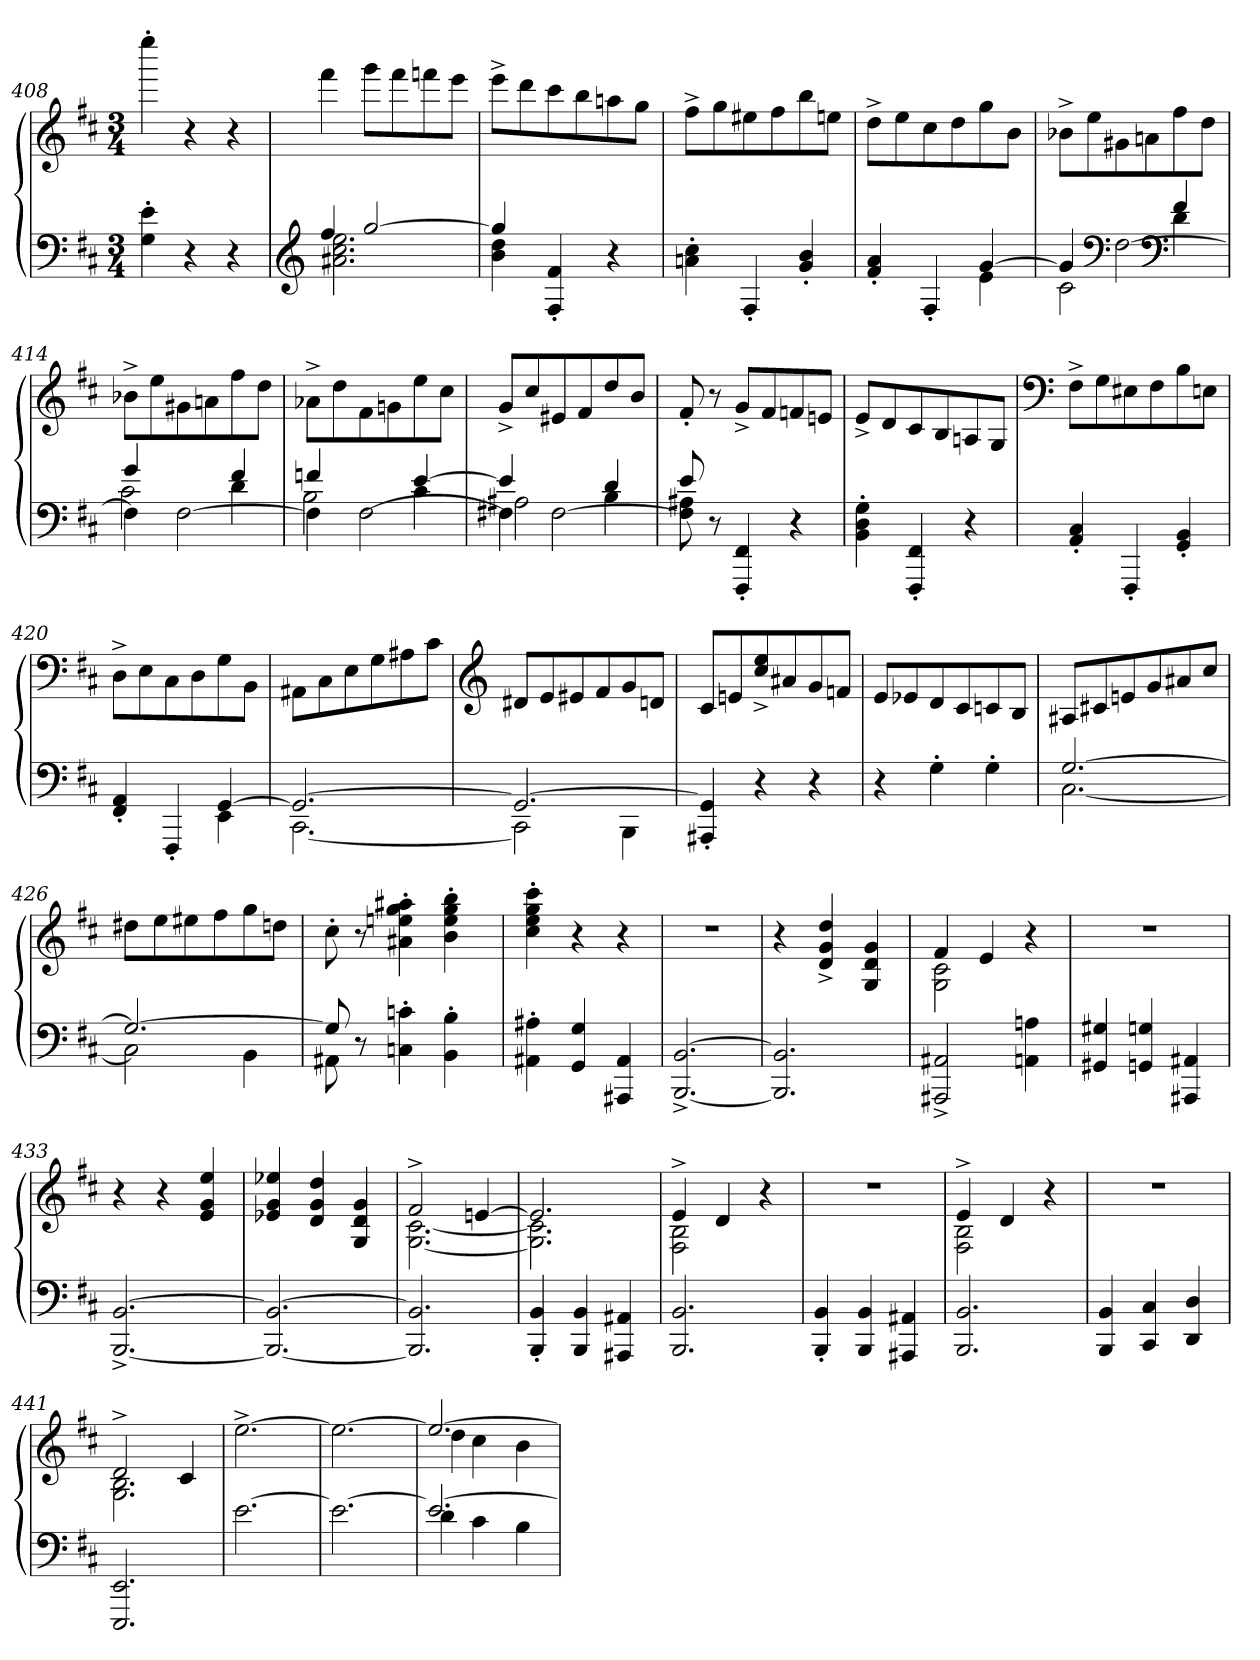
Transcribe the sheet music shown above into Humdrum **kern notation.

**kern	**kern
*part2	*part1
*staff2	*staff1
*clefF4	*clefG2
*k[f#c#]	*k[f#c#]
*M3/4	*M3/4
=408	=408
4G\'> 4e\'>	4eeee'>\
4r	4r
4r	4r
=409	=409
*clefG2	*
*^	*
4ff#/	2.a#X\ 2.cc#\ 2.ee\	4fff#\
[2gg/	.	8ggg\L
.	.	8fff#\
.	.	8fffn\
.	.	8eee\J
=410	=410	=410
4gg/]	4b\ 4dd\	8eee^>\L
.	.	8ddd\
4F#/'> 4f#/'>	2ryy	8ccc#\
.	.	8bb\
4r	.	8aan\
.	.	8gg\J
*v	*v	*
=411	=411
4an\'> 4cc#\'>	8ff#^>\L
.	8gg\
4F#'>/	8ee#X\
.	8ff#\
4g/'> 4b/'>	8bb\
.	8een\J
=412	=412
*^	*
4f#/'> 4a/'>	2ryy	8dd^>\L
.	.	8ee\
4F#'>/	.	8cc#\
.	.	8dd\
[4g/	4e\	8gg\
.	.	8b\J
=413	=413	=413
*	*^	*
4g/]	2c#\	2ryy	8b-X^>\L
.	.	.	8ee\
*clefF4	*	*	*
[2F#\	.	.	8g#X\
.	.	.	8an\
*clefF4	*	*	*
.	4d\	4f#/	8ff#\
.	.	.	8dd\J
=414	=414	=414	=414
4F#\]	2c#\	4g/	8b-X^>\L
.	.	.	8ee\
[2F#\	.	4ryy	8g#X\
.	.	.	8an\
.	4d\	4f#/	8ff#\
.	.	.	8dd\J
=415	=415	=415	=415
4F#\]	2B\	4fn/	8a-X^>\L
.	.	.	8dd\
[2F#\	.	4ryy	8f#\
.	.	.	8gn\
.	4c#\	[4e/	8ee\
.	.	.	8cc#\J
=416	=416	=416	=416
4F#X\]	2A#X\	4e/]	8g^>/L
.	.	.	8cc#/
[2F#\	.	4ryy	8e#X/
.	.	.	8f#/
.	4B\	4d/	8dd/
.	.	.	8b/J
*	*v	*v	*
=417	=417	=417
8F#\] 8A#X\	8e/	8f#'>/
8r	2ryy	8r
4FFF#/'> 4FF#/'>	.	8g^>/L
.	.	8f#/
4r	.	8fn/
.	8ryy	8en/J
*v	*v	*
=418	=418
4BB\'> 4D\'> 4G\'>	8e^>/L
.	8d/
4FFF#/'> 4FF#/'>	8c#/
.	8B/
4r	8An/
.	8G/J
=419	=419
*	*clefF4
4AA/'> 4C#/'>	8F#^>\L
.	8G\
4FFF#'>/	8E#X\
.	8F#\
4GG/'> 4BB/'>	8B\
.	8En\J
=420	=420
*^	*
4FF#/'> 4AA/'>	2ryy	8D^>\L
.	.	8E\
4FFF#'>/	.	8C#\
.	.	8D\
[4GG/	4EE\	8G\
.	.	8BB\J
=421	=421	=421
2.GG/_	[2.CC#\	8AA#X\L
.	.	8C#\
.	.	8E\
.	.	8G\
.	.	8A#\
.	.	8c#\J
=422	=422	=422
*	*	*clefG2
2.GG/_	2CC#\]	8d#X/L
.	.	8e/
.	.	8e#X/
.	.	8f#/
.	4BBB\	8g/
.	.	8dn/J
*v	*v	*
=423	=423
4AAA#X/'> 4GG/]'>	8c#/L
.	8en/
4r	8cc#/^> 8ee/^>
.	8a#X/
4r	8g/
.	8fn/J
=424	=424
4r	8e/L
.	8e-X/
4G'>\	8d/
.	8c#/
4G'>\	8cn/
.	8B/J
=425	=425
*^	*
[2.G/	[2.C#\	8A#X/L
.	.	8c#X/
.	.	8en/
.	.	8g/
.	.	8a#/
.	.	8cc#/J
=426	=426	=426
2.G/_	2C#\]	8dd#X\L
.	.	8ee\
.	.	8ee#X\
.	.	8ff#\
.	4BB\	8gg\
.	.	8ddn\J
=427	=427	=427
8G/]	8AA#X\	8cc#'>\
8r	2ryy	8r
4Cn\'> 4cn\'>	.	4a#X\'> 4een\'> 4gg\'> 4aa#X\'>
4BB\'> 4B\'>	.	4b\'> 4ee\'> 4gg\'> 4bb\'>
.	8ryy	.
*v	*v	*
=428	=428
4AA#X\'> 4A#X\'>	4cc#\'> 4ee\'> 4gg\'> 4ccc#\'>
4GG/ 4G/	4r
4AAA#/ 4AA#/	4r
=429	=429
[2.BBB/^> [2.BB/^>	2.r
=430	=430
2.BBB/] 2.BB/]	4r
.	4d/^> 4g/^> 4dd/^>
.	4G/ 4d/ 4g/
=431	=431
*	*^
2AAA#X/^> 2AA#X/^>	4f#/	2G\ 2c#\
.	4e/	.
4AAn\ 4An\	4r	4ryy
*	*v	*v
=432	=432
4GG#X/ 4G#X/	2.r
4GGn/ 4Gn/	.
4AAA#X/ 4AA#X/	.
=433	=433
[2.BBB/^> [2.BB/^>	4r
.	4r
.	4e/ 4g/ 4ee/
=434	=434
2.BBB/_ 2.BB/_	4e-X/ 4g/ 4ee-X/
.	4d/ 4g/ 4dd/
.	4G/ 4d/ 4g/
=435	=435
*	*^
2.BBB/] 2.BB/]	2f#^>/	[2.G\ [2.c#\
.	[4en/	.
=436	=436	=436
4BBB/'> 4BB/'>	2.e/]	2.G\] 2.c#\]
4BBB/ 4BB/	.	.
4AAA#X/ 4AA#X/	.	.
=437	=437	=437
2.BBB/ 2.BB/	4e^>/	2F#\ 2B\
.	4d/	.
.	4r	4ryy
*	*v	*v
=438	=438
4BBB/'> 4BB/'>	2.r
4BBB/ 4BB/	.
4AAA#X/ 4AA#X/	.
=439	=439
*	*^
2.BBB/ 2.BB/	4e^>/	2F#\ 2B\
.	4d/	.
.	4r	4ryy
*	*v	*v
=440	=440
4BBB/ 4BB/	2.r
4CC#/ 4C#/	.
4DD/ 4D/	.
=441	=441
*	*^
2.EEE/ 2.EE/	2d^>/	2.G\ 2.B\
.	4c#/	.
*	*v	*v
=442	=442
[2.e\	[2.ee^>\
=443	=443
2.e\_	2.ee\_
=444	=444
*^	*^
2.e/_	4d\	2.ee/_	4dd\
.	4c#\	.	4cc#\
.	4B\	.	4b\
*v	*v	*	*
*	*v	*v
=	=
*-	*-
